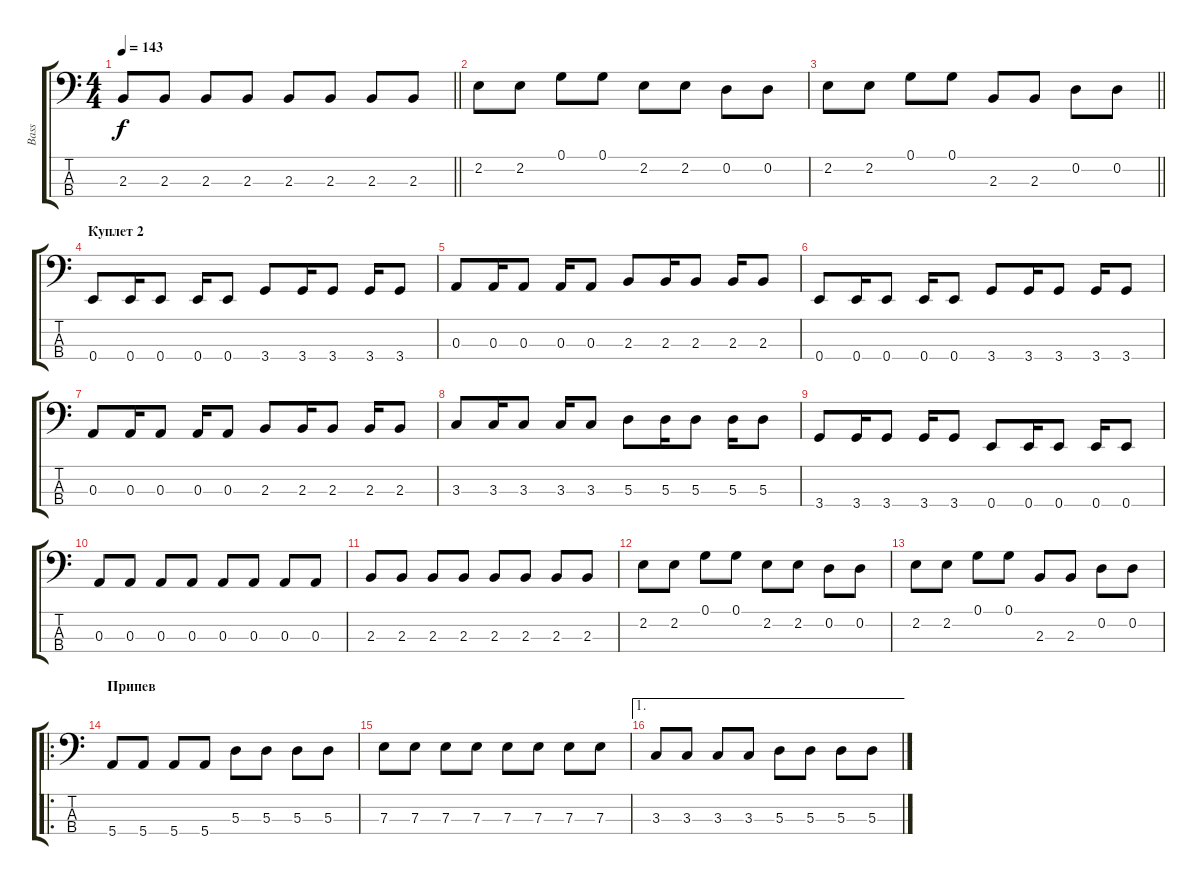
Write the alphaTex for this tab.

\track ("Bass" "Bass") {instrument electricbasspick}
\staff {score tabs}
\tuning (G2 D2 A1 E1) {hide}
\ts (4 4)
\tempo 143
\clef f4
\barLineRight lightlight
\ks c
2.3.8{dy f} 2.3.8 2.3.8 2.3.8 2.3.8 2.3.8 2.3.8 2.3.8 |
\section ("" " ")
2.2.8 2.2.8 0.1.8 0.1.8 2.2.8 2.2.8 0.2.8 0.2.8 |
\barLineRight lightlight
2.2.8 2.2.8 0.1.8 0.1.8 2.3.8 2.3.8 0.2.8 0.2.8 |
\section ("" "Куплет 2")
0.4.8{instrument electricbasspick} 0.4.16 0.4.8 0.4.16 0.4.8 3.4.8 3.4.16 3.4.8 3.4.16 3.4.8 |
0.3.8 0.3.16 0.3.8 0.3.16 0.3.8 2.3.8 2.3.16 2.3.8 2.3.16 2.3.8 |
0.4.8 0.4.16 0.4.8 0.4.16 0.4.8 3.4.8 3.4.16 3.4.8 3.4.16 3.4.8 |
0.3.8 0.3.16 0.3.8 0.3.16 0.3.8 2.3.8 2.3.16 2.3.8 2.3.16 2.3.8 |
3.3.8 3.3.16 3.3.8 3.3.16 3.3.8 5.3.8 5.3.16 5.3.8 5.3.16 5.3.8 |
3.4.8 3.4.16 3.4.8 3.4.16 3.4.8 0.4.8 0.4.16 0.4.8 0.4.16 0.4.8 |
0.3.8 0.3.8 0.3.8 0.3.8 0.3.8 0.3.8 0.3.8 0.3.8 |
2.3.8 2.3.8 2.3.8 2.3.8 2.3.8 2.3.8 2.3.8 2.3.8 |
\section ("" " ")
2.2.8 2.2.8 0.1.8 0.1.8 2.2.8 2.2.8 0.2.8 0.2.8 |
2.2.8 2.2.8 0.1.8 0.1.8 2.3.8 2.3.8 0.2.8 0.2.8 |
\ro
\section ("" "Припев")
5.4.8 5.4.8 5.4.8 5.4.8 5.3.8 5.3.8 5.3.8 5.3.8 |
7.3.8 7.3.8 7.3.8 7.3.8 7.3.8 7.3.8 7.3.8 7.3.8 |
\ae 1
3.3.8 3.3.8 3.3.8 3.3.8 5.3.8 5.3.8 5.3.8 5.3.8
